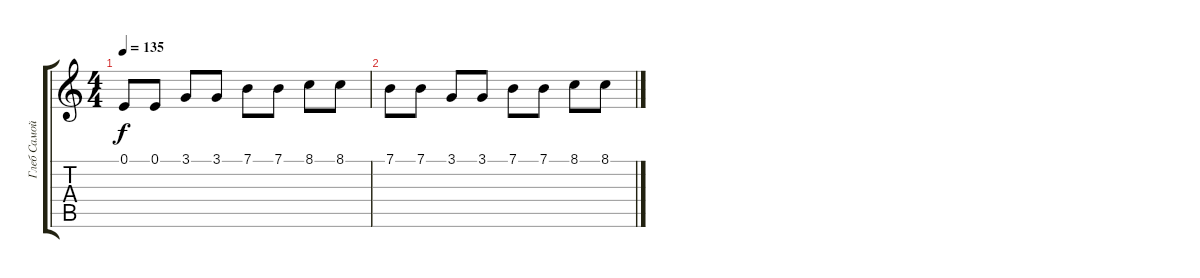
\track ("Глеб Самойлов (клавишные)" "Глеб Самой") {instrument tremolostrings}
\staff {score tabs}
\tuning (E4 B3 G3 D3 A2 E2) {hide}
\ts (4 4)
\tempo 135
\clef g2
\ks c
0.1.8{dy f} 0.1.8 3.1.8 3.1.8 7.1.8 7.1.8 8.1.8 8.1.8 |
7.1.8 7.1.8 3.1.8 3.1.8 7.1.8 7.1.8 8.1.8 8.1.8
